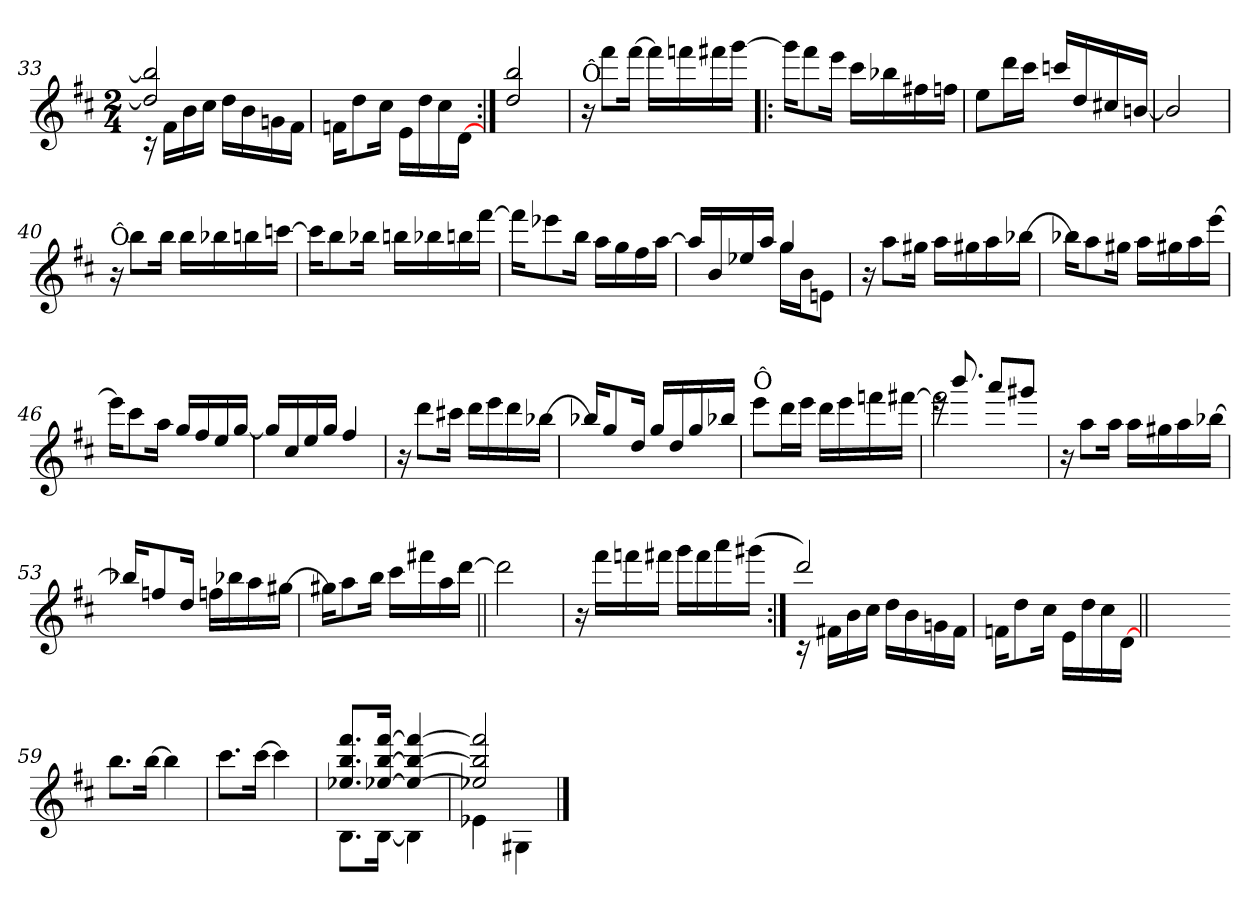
**kern
*part1
*staff1
!!LO:LB:g=z
*clefG2
*k[f#c#]
*D:
*M2/4
=33
*^
2dd/] 2bb/]	16rc
.	16f#!\LL
.	16b!\
.	16cc#!\JJ
.	16dd!\LL
.	16b!\
.	16gn!\
.	16f#!\JJ
=34	=34
4raayy	16fn!\KL
.	8dd!\
.	16cc#!\Jk
4raayy	16e!\LL
.	16dd!\
.	16cc#!\
.	[<16d!\JJ
*v	*v
=35:|!
2dd/ 2bb/
=36
!LO:TX:a:t=Ô
16r
8fff#\L
[16fff#\Jk
16fff#\LL]
16fffn\
16fff#X\
[16ggg\JJ
!!LO:PB:g=z
=37!|:
16ggg\KL]
8fff#\
16eee\Jk
16ccc#\LL
16bb-X\
16ff#X\
16ffn\JJ
=38
8ee\L
16ddd\L
16ccc#\JJ
16cccn/LL
16dd/
16cc#X/
[16bn/JJ
=39
2b/]
=40
!LO:TX:a:t=Ô
16r
8bb\L
16bb\Jk
16bb\LL
16bb-X\
16bbn\
[16cccn\JJ
!!LO:LB:g=z
=41
16cccn\KL]
8bb\
16bb-X\Jk
16bbn\LL
16bb-X\
16bbn\
[16fff#\JJ
=42
16fff#\KL]
8eee-X\
16bb\Jk
16aa\LL
16gg\
16ff#\
[16aa\JJ
=43
*^
16aa/LL]	4ryy
16b/	.
16ee-X/	.
16aa/JJ	.
4gg/	16gg\LL
.	16b\J
.	8en\J
*v	*v
=44
16r
8aa\L
16gg#X\Jk
16aa\LL
16gg#X\
16aa\
[16bb-X\JJ
!!LO:LB:g=z
=45
16bb-X\KL]
8aa\
16gg#X\Jk
16aa\LL
16gg#X\
16aa\
[16eee\JJ
=46
16eee\KL]
8ccc#\
16aa\Jk
16gg/LL
16ff#/
16ee/
[16gg/JJ
=47
16gg/LL]
16cc#/
16ee/
16gg/JJ
4ff#/
=48
16r
8ddd\L
16ccc#X\Jk
16ddd\LL
16eee\
16ddd\
[16bb-X\JJ
!!LO:LB:g=z
=49
16bb-X/KL]
8gg/
16dd/Jk
16gg/LL
16dd/
16gg/
16bb-X/JJ
=50
!LO:TX:a:t=Ô
8eee\L
16ddd\L
16eee\JJ
16ddd\LL
16eee\
16fffn\
[16fff#X\JJ
=51
*^
2fff#\]	16reee
.	8.bbb!/
.	8aaa!/L
.	8ggg#X!/J
*v	*v
=52
16r
8aa\L
16aa\Jk
16aa\LL
16gg#X\
16aa\
[16bb-X\JJ
!!LO:LB:g=z
=53
16bb-X/KL]
8ffn/
16dd/Jk
16ffn\LL
16bb-X\
16aa\
[16gg#X\JJ
=54
16gg#X\KL]
8aa\
16bb\Jk
16ccc#\LL
16fff#X\
16aa\
[16ddd\JJ
=55||
2ddd\]
=56
16r
16fff#\LL
16fffn\
16fff#X\JJ
16ggg\LL
16fff#\
16aaa\
(>16ggg#X\JJ
!!LO:LB:g=z
=57:|!
*^
2ddd/)	16rc
.	16f#X!\LL
.	16b!\
.	16cc#!\JJ
.	16dd!\LL
.	16b!\
.	16gn!\
.	16f#!\JJ
=58	=58
4raayy	16fn\KL
.	8dd\
.	16cc#\Jk
4raayy	16e\LL
.	16dd\
.	16cc#\
.	[<16d\JJ
*v	*v
=58X581||
2ryy
!!LO:LB:g=z
=59-
8.bb\L
[16bb\Jk
4bb\]
=60
8.ccc#\L
[16ccc#\Jk
4ccc#\]
=61
*^
8.ee-X/ 8.bb/ 8.fff#/L	8.B!\L
[>16ee-X/ [>16bb/ [>16fff#/Jk	[<16B!\Jk
4ee-/_ 4bb/_ 4fff#/_	4B!\]
=62	=62
2ee-X/] 2bb/] 2fff#/]	4e-X!\
.	4G#X!\
*v	*v
==
*-
